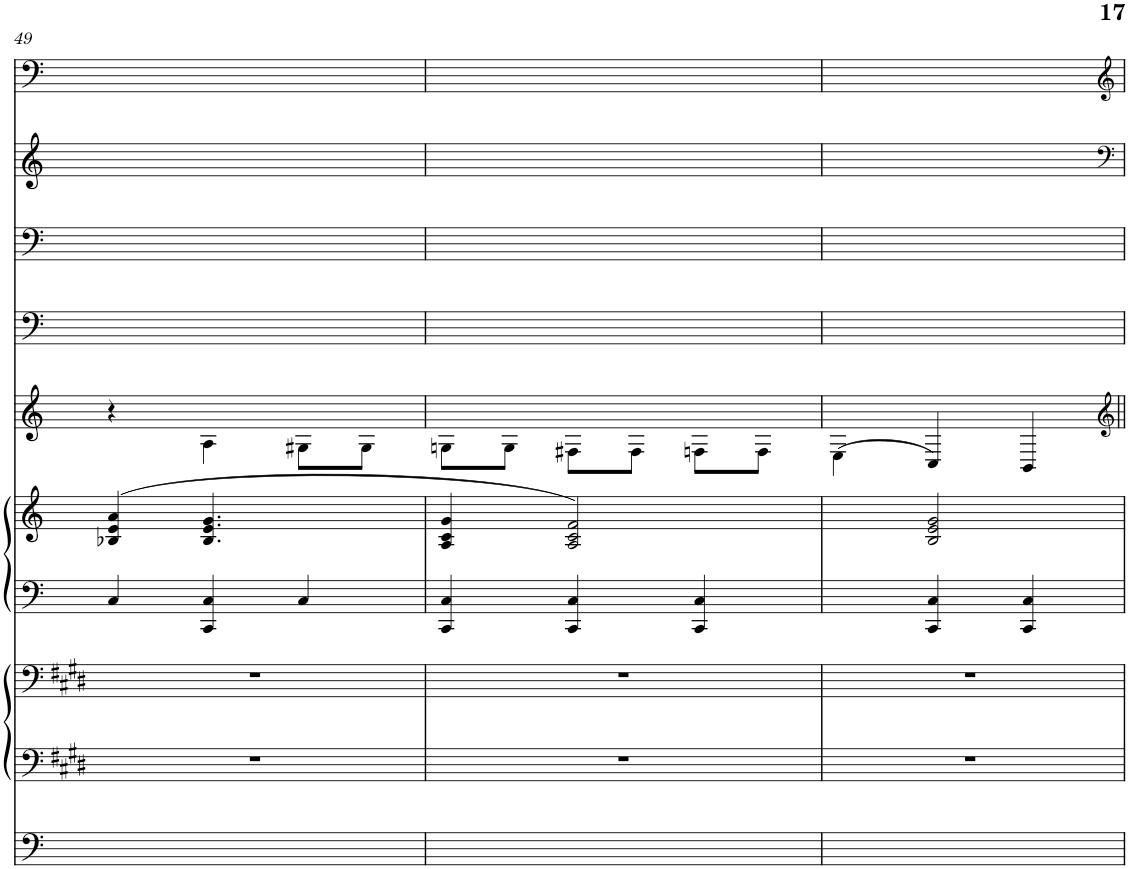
**kern	**kern	**kern	**kern	**kern	**kern	**kern	**kern	**kern	**kern
*part8	*part7	*part7	*part6	*part6	*part5	*part4	*part3	*part2	*part1
*staff10	*staff9	*staff8	*staff7	*staff6	*staff5	*staff4	*staff3	*staff2	*staff1
*I"Voice	*I"Piano	*	*I"Piano	*	*I"Voice	*I"Voice	*I"Voice	*I"Voice	*I"Voice
*I'V	*I'Pno	*	*I'Pno	*	*I'V	*I'V	*I'V	*I'V	*I'V
!!LO:PB:g=z
*clefF4	*clefF4	*clefF4	*clefF4	*clefG2	*clefG2	*clefF4	*clefF4	*clefG2	*clefF4
*k[]	*k[f#c#g#d#]	*k[f#c#g#d#]	*k[]	*k[]	*k[]	*k[]	*k[]	*k[]	*k[]
*M3/4	*	*	*M3/4	*M3/4	*	*M3/4	*M3/4	*M3/4	*M3/4
=49	=49	=49	=49	=49	=49	=49	=49	=49	=49
2.ryy	2.r	1r	4C/	(>4B-X/ 4e/ 4a/	4r	2.ryy	2.ryy	2.ryy	2.ryy
.	.	.	4CC/ 4C/	4.B-/ 4.e/ 4.g/	4A\	.	.	.	.
.	.	.	4C/	.	8G#X\L	.	.	.	.
.	.	.	.	8ryy	8G#\J	.	.	.	.
4ryy	4ryy	.	4ryy	4ryy	4ryy	4ryy	4ryy	4ryy	4ryy
=50	=50	=50	=50	=50	=50	=50	=50	=50	=50
2.ryy	2.r	1r	4CC/ 4C/	4A/ 4c/ 4g/	8Gn\L	2.ryy	2.ryy	2.ryy	2.ryy
.	.	.	.	.	8G\J	.	.	.	.
.	.	.	4CC/ 4C/	2A/ 2c/ 2f/)	8F#X\L	.	.	.	.
.	.	.	.	.	8F#\J	.	.	.	.
.	.	.	4CC/ 4C/	.	8Fn\L	.	.	.	.
.	.	.	.	.	8F\J	.	.	.	.
4ryy	4ryy	.	4ryy	4ryy	4ryy	4ryy	4ryy	4ryy	4ryy
=51	=51	=51	=51	=51	=51	=51	=51	=51	=51
2.ryy	2.r	1r	4ryy	4ryy	(>4E\	2.ryy	2.ryy	2.ryy	2.ryy
.	.	.	4CC/ 4C/	2B/ 2e/ 2g/	4C/)	.	.	.	.
.	.	.	4CC/ 4C/	.	4BB/	.	.	.	.
4ryy	4ryy	.	4ryy	4ryy	4ryy	4ryy	4ryy	4ryy	4ryy
=	=	=	=	=	=	=	=	=	=
*-	*-	*-	*-	*-	*-	*-	*-	*-	*-
